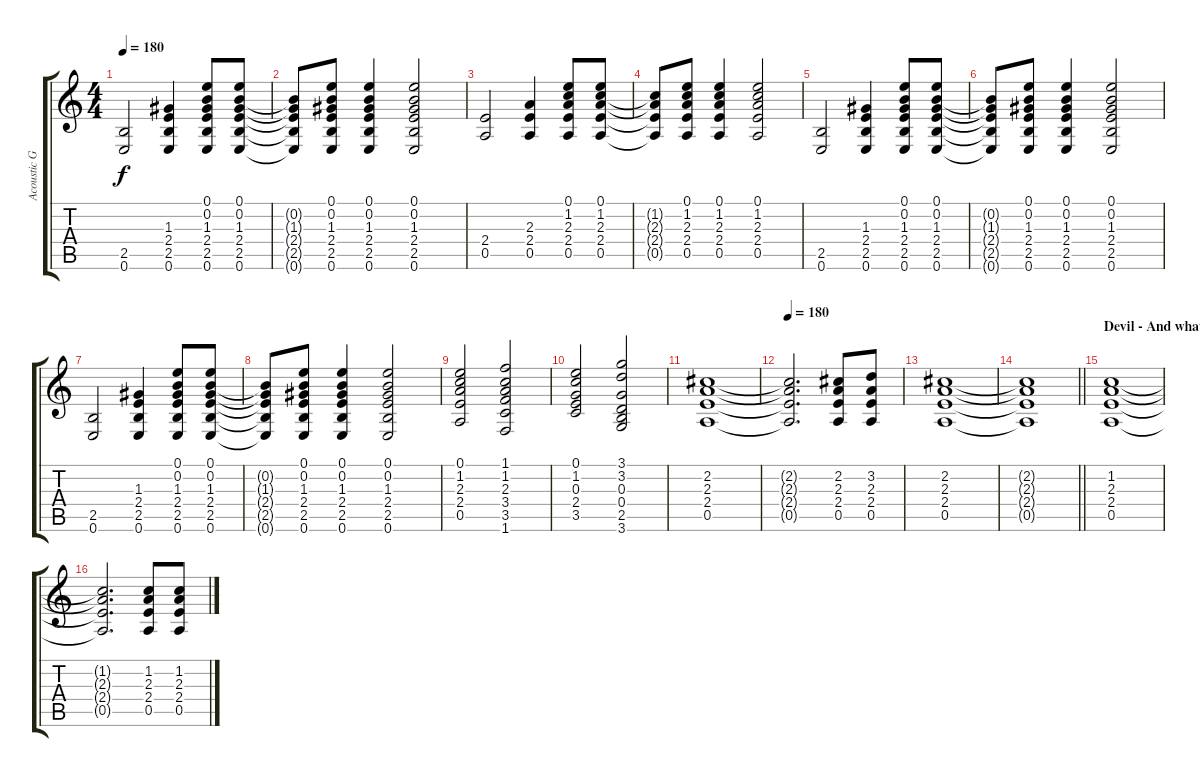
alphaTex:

\track ("Acoustic Guitar" "Acoustic G") {instrument acousticguitarsteel}
\staff {score tabs}
\tuning (E4 B3 G3 D3 A2 E2) {hide}
\ts (4 4)
\tempo 180
\clef g2
\ks c
(2.5 0.6).2{dy f} (1.3 2.4 2.5 0.6).4 (0.1 0.2 1.3 2.4 2.5 0.6).8 (0.1 0.2 1.3 2.4 2.5 0.6).8 |
(0.2{t} 1.3{t} 2.4{t} 2.5{t} 0.6{t}).8 (0.1 0.2 1.3 2.4 2.5 0.6).8 (0.1 0.2 1.3 2.4 2.5 0.6).4 (0.1 0.2 1.3 2.4 2.5 0.6).2 |
(2.4 0.5).2 (2.3 2.4 0.5).4 (0.1 1.2 2.3 2.4 0.5).8 (0.1 1.2 2.3 2.4 0.5).8 |
(1.2{t} 2.3{t} 2.4{t} 0.5{t}).8 (0.1 1.2 2.3 2.4 0.5).8 (0.1 1.2 2.3 2.4 0.5).4 (0.1 1.2 2.3 2.4 0.5).2 |
(2.5 0.6).2 (1.3 2.4 2.5 0.6).4 (0.1 0.2 1.3 2.4 2.5 0.6).8 (0.1 0.2 1.3 2.4 2.5 0.6).8 |
(0.2{t} 1.3{t} 2.4{t} 2.5{t} 0.6{t}).8 (0.1 0.2 1.3 2.4 2.5 0.6).8 (0.1 0.2 1.3 2.4 2.5 0.6).4 (0.1 0.2 1.3 2.4 2.5 0.6).2 |
(2.5 0.6).2 (1.3 2.4 2.5 0.6).4 (0.1 0.2 1.3 2.4 2.5 0.6).8 (0.1 0.2 1.3 2.4 2.5 0.6).8 |
(0.2{t} 1.3{t} 2.4{t} 2.5{t} 0.6{t}).8 (0.1 0.2 1.3 2.4 2.5 0.6).8 (0.1 0.2 1.3 2.4 2.5 0.6).4 (0.1 0.2 1.3 2.4 2.5 0.6).2 |
(0.1 1.2 2.3 2.4 0.5).2 (1.1 1.2 2.3 3.4 3.5 1.6).2 |
(0.1 1.2 0.3 2.4 3.5).2 (3.1 3.2 0.3 0.4 2.5 3.6).2 |
(2.2 2.3 2.4 0.5).1{volume 13} |
\tempo 180
(2.2{t} 2.3{t} 2.4{t} 0.5{t}).2{d instrument acousticguitarnylon} (2.2 2.3 2.4 0.5).8 (3.2 2.3 2.4 0.5).8 |
(2.2 2.3 2.4 0.5).1 |
\barLineRight lightlight
(2.2{t} 2.3{t} 2.4{t} 0.5{t}).1 |
\section ("" "Devil - And what if I win?")
(1.2 2.3 2.4 0.5).1 |
(1.2{t} 2.3{t} 2.4{t} 0.5{t}).2{d} (1.2 2.3 2.4 0.5).8 (1.2 2.3 2.4 0.5).8
